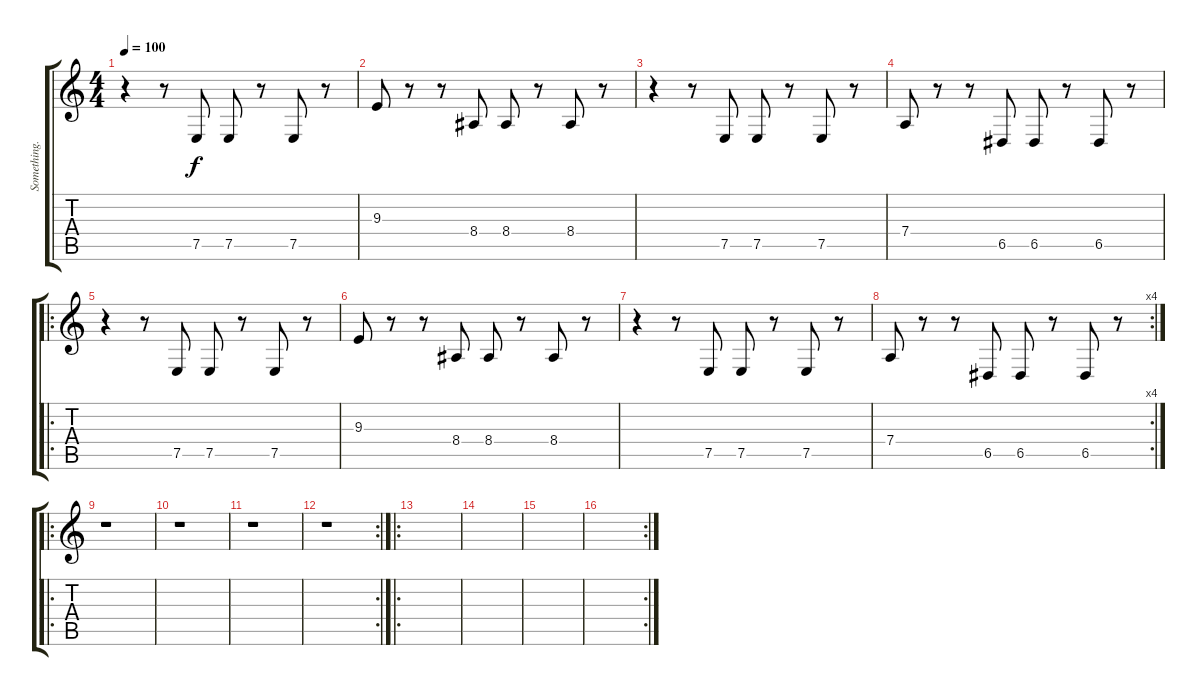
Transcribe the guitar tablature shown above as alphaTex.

\track ("Something..." "Something.") {instrument lead5charang}
\staff {score tabs}
\tuning (E4 B3 G3 D3 A2 E2) {hide}
\ts (4 4)
\tempo 100
\clef g2
\ks c
r.4{dy f} r.8 7.5.8 7.5.8 r.8 7.5.8 r.8 |
9.3.8 r.8 r.8 8.4.8 8.4.8 r.8 8.4.8 r.8 |
r.4 r.8 7.5.8 7.5.8 r.8 7.5.8 r.8 |
7.4.8 r.8 r.8 6.5.8 6.5.8 r.8 6.5.8 r.8 |
\ro
r.4 r.8 7.5.8 7.5.8 r.8 7.5.8 r.8 |
9.3.8 r.8 r.8 8.4.8 8.4.8 r.8 8.4.8 r.8 |
r.4 r.8 7.5.8 7.5.8 r.8 7.5.8 r.8 |
\rc 4
7.4.8 r.8 r.8 6.5.8 6.5.8 r.8 6.5.8 r.8 |
\ro
r.1 |
r.1 |
r.1 |
\rc 2
r.1 |
\ro
|
|
|
\rc 2
